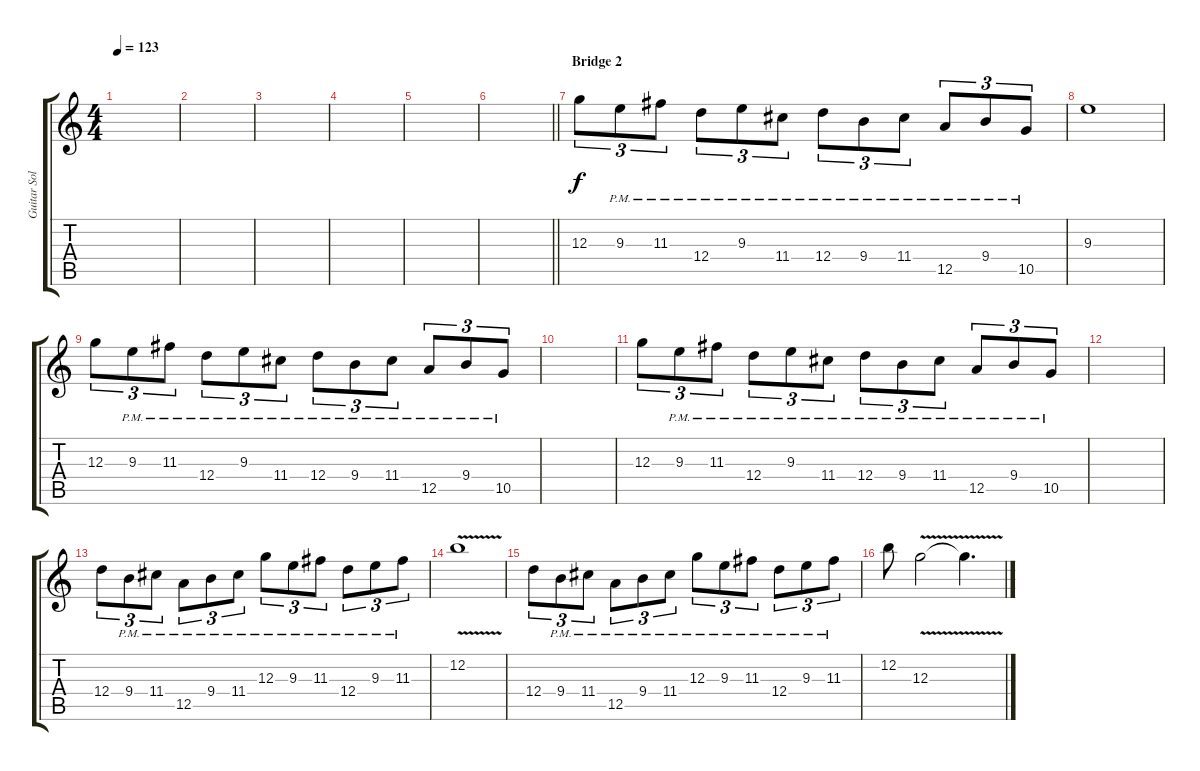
\track ("Guitar Solo (2)" "Guitar Sol") {instrument distortionguitar}
\staff {score tabs}
\tuning (E4 B3 G3 D3 A2 E2) {hide}
\ts (4 4)
\tempo 123
\clef g2
\ks c
|
|
|
|
|
\barLineRight lightlight
|
\section ("" "Bridge 2")
12.3.8{tu (3 2)} 9.3{pm}.8{tu (3 2)} 11.3{pm}.8{tu (3 2)} 12.4{pm}.8{tu (3 2)} 9.3{pm}.8{tu (3 2)} 11.4{pm}.8{tu (3 2)} 12.4{pm}.8{tu (3 2)} 9.4{pm}.8{tu (3 2)} 11.4{pm}.8{tu (3 2)} 12.5{pm}.8{tu (3 2)} 9.4{pm}.8{tu (3 2)} 10.5{pm}.8{tu (3 2)} |
9.3.1 |
12.3.8{tu (3 2)} 9.3{pm}.8{tu (3 2)} 11.3{pm}.8{tu (3 2)} 12.4{pm}.8{tu (3 2)} 9.3{pm}.8{tu (3 2)} 11.4{pm}.8{tu (3 2)} 12.4{pm}.8{tu (3 2)} 9.4{pm}.8{tu (3 2)} 11.4{pm}.8{tu (3 2)} 12.5{pm}.8{tu (3 2)} 9.4{pm}.8{tu (3 2)} 10.5{pm}.8{tu (3 2)} |
|
12.3.8{tu (3 2)} 9.3{pm}.8{tu (3 2)} 11.3{pm}.8{tu (3 2)} 12.4{pm}.8{tu (3 2)} 9.3{pm}.8{tu (3 2)} 11.4{pm}.8{tu (3 2)} 12.4{pm}.8{tu (3 2)} 9.4{pm}.8{tu (3 2)} 11.4{pm}.8{tu (3 2)} 12.5{pm}.8{tu (3 2)} 9.4{pm}.8{tu (3 2)} 10.5{pm}.8{tu (3 2)} |
|
12.4.8{tu (3 2)} 9.4{pm}.8{tu (3 2)} 11.4{pm}.8{tu (3 2)} 12.5{pm}.8{tu (3 2)} 9.4{pm}.8{tu (3 2)} 11.4{pm}.8{tu (3 2)} 12.3{pm}.8{tu (3 2)} 9.3{pm}.8{tu (3 2)} 11.3{pm}.8{tu (3 2)} 12.4{pm}.8{tu (3 2)} 9.3{pm}.8{tu (3 2)} 11.3{pm}.8{tu (3 2)} |
12.2{v}.1 |
12.4.8{tu (3 2)} 9.4{pm}.8{tu (3 2)} 11.4{pm}.8{tu (3 2)} 12.5{pm}.8{tu (3 2)} 9.4{pm}.8{tu (3 2)} 11.4{pm}.8{tu (3 2)} 12.3{pm}.8{tu (3 2)} 9.3{pm}.8{tu (3 2)} 11.3{pm}.8{tu (3 2)} 12.4{pm}.8{tu (3 2)} 9.3{pm}.8{tu (3 2)} 11.3{pm}.8{tu (3 2)} |
12.2.8 12.3{v}.2 12.3{t}.4{d}
